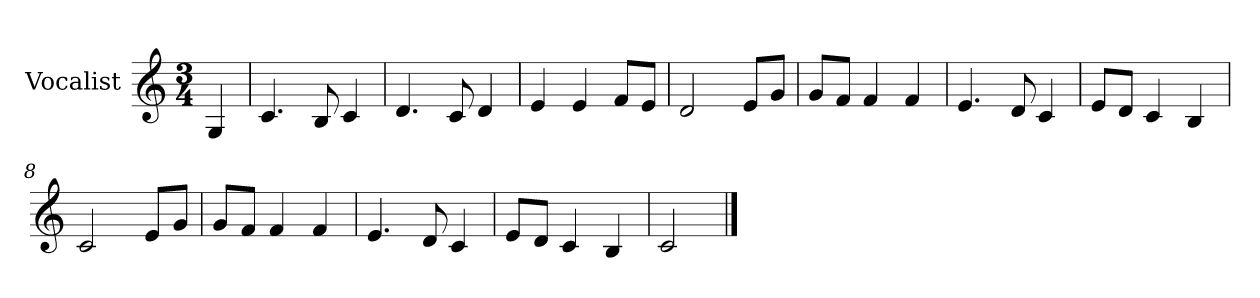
**kern
*part1
*staff1
*I"Vocalist
*k[]
*C:
*M3/4
=
4G
=1
4.c
8B
4c
=2
4.d
8c
4d
=3
4e
4e
8fL
8eJ
=4
2d
8eL
8gJ
=5
8gL
8fJ
4f
4f
=6
4.e
8d
4c
=7
8eL
8dJ
4c
4B
=8
2c
8eL
8gJ
=9
8gL
8fJ
4f
4f
=10
4.e
8d
4c
=11
8eL
8dJ
4c
4B
=12
2c
==
*-
